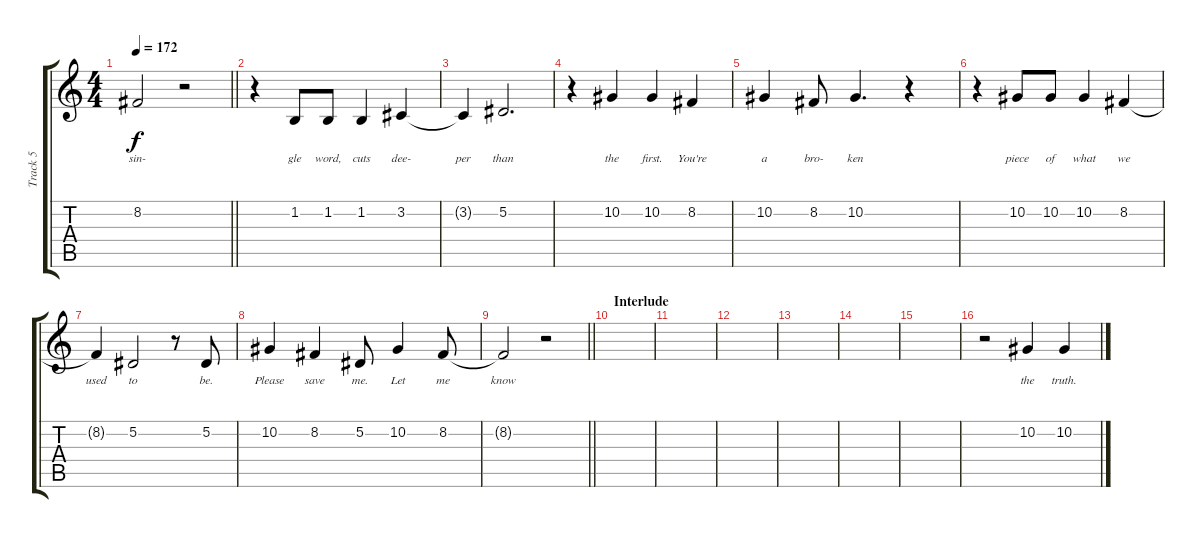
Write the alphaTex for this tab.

\track ("Track 5" "Track 5") {instrument clarinet}
\staff {score tabs}
\tuning (Eb4 Bb3 Gb3 Db3 Ab2 Eb2) {hide}
\ts (4 4)
\tempo 172
\clef g2
\barLineRight lightlight
\ks c
8.2{t}.2{lyrics (0 "sin-") lyrics (1 "") lyrics (2 "") lyrics (3 "") lyrics (4 "") dy f} r.2 |
r.4 1.2.8{lyrics (0 "gle") lyrics (1 "") lyrics (2 "") lyrics (3 "") lyrics (4 "")} 1.2.8{lyrics (0 "word,") lyrics (1 "") lyrics (2 "") lyrics (3 "") lyrics (4 "")} 1.2.4{lyrics (0 "cuts") lyrics (1 "") lyrics (2 "") lyrics (3 "") lyrics (4 "")} 3.2.4{lyrics (0 "dee-") lyrics (1 "") lyrics (2 "") lyrics (3 "") lyrics (4 "")} |
3.2{t}.4{lyrics (0 "per") lyrics (1 "") lyrics (2 "") lyrics (3 "") lyrics (4 "")} 5.2.2{d lyrics (0 "than") lyrics (1 "") lyrics (2 "") lyrics (3 "") lyrics (4 "")} |
r.4 10.2.4{lyrics (0 "the") lyrics (1 "") lyrics (2 "") lyrics (3 "") lyrics (4 "")} 10.2.4{lyrics (0 "first.") lyrics (1 "") lyrics (2 "") lyrics (3 "") lyrics (4 "")} 8.2.4{lyrics (0 "You're") lyrics (1 "") lyrics (2 "") lyrics (3 "") lyrics (4 "")} |
10.2.4{lyrics (0 "a") lyrics (1 "") lyrics (2 "") lyrics (3 "") lyrics (4 "")} 8.2.8{lyrics (0 "bro-") lyrics (1 "") lyrics (2 "") lyrics (3 "") lyrics (4 "")} 10.2.4{d lyrics (0 "ken") lyrics (1 "") lyrics (2 "") lyrics (3 "") lyrics (4 "")} r.4 |
r.4 10.2.8{lyrics (0 "piece") lyrics (1 "") lyrics (2 "") lyrics (3 "") lyrics (4 "")} 10.2.8{lyrics (0 "of") lyrics (1 "") lyrics (2 "") lyrics (3 "") lyrics (4 "")} 10.2.4{lyrics (0 "what") lyrics (1 "") lyrics (2 "") lyrics (3 "") lyrics (4 "")} 8.2.4{lyrics (0 "we") lyrics (1 "") lyrics (2 "") lyrics (3 "") lyrics (4 "")} |
8.2{t}.4{lyrics (0 "used") lyrics (1 "") lyrics (2 "") lyrics (3 "") lyrics (4 "")} 5.2.2{lyrics (0 "to") lyrics (1 "") lyrics (2 "") lyrics (3 "") lyrics (4 "")} r.8 5.2.8{lyrics (0 "be.") lyrics (1 "") lyrics (2 "") lyrics (3 "") lyrics (4 "")} |
10.2.4{lyrics (0 "Please") lyrics (1 "") lyrics (2 "") lyrics (3 "") lyrics (4 "")} 8.2.4{lyrics (0 "save") lyrics (1 "") lyrics (2 "") lyrics (3 "") lyrics (4 "")} 5.2.8{lyrics (0 "me.") lyrics (1 "") lyrics (2 "") lyrics (3 "") lyrics (4 "")} 10.2.4{lyrics (0 "Let") lyrics (1 "") lyrics (2 "") lyrics (3 "") lyrics (4 "")} 8.2.8{lyrics (0 "me") lyrics (1 "") lyrics (2 "") lyrics (3 "") lyrics (4 "")} |
\barLineRight lightlight
8.2{t}.2{lyrics (0 "know") lyrics (1 "") lyrics (2 "") lyrics (3 "") lyrics (4 "")} r.2 |
\section ("" "Interlude")
|
|
|
|
|
|
r.2 10.2.4{lyrics (0 "the") lyrics (1 "") lyrics (2 "") lyrics (3 "") lyrics (4 "")} 10.2.4{lyrics (0 "truth.") lyrics (1 "") lyrics (2 "") lyrics (3 "") lyrics (4 "")}
